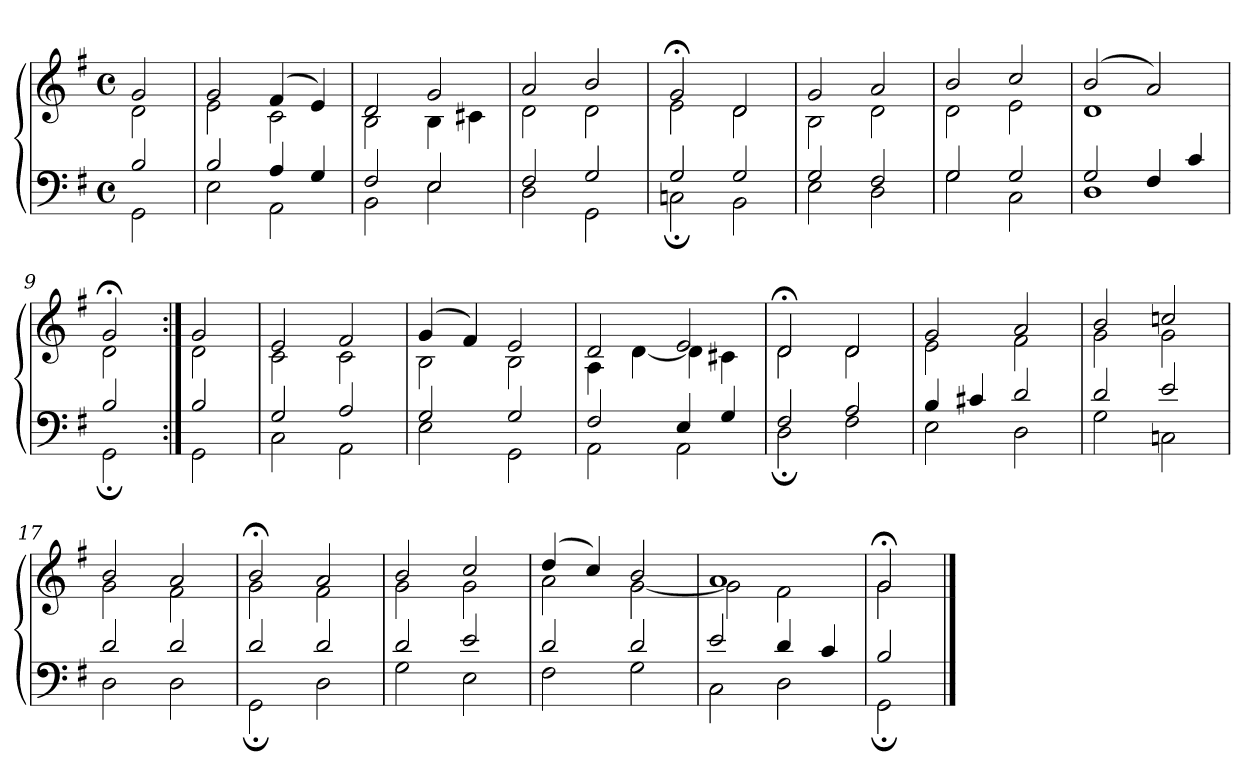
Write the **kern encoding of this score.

**kern	**kern
*part1	*part1
*staff2	*staff1
*clefF4	*clefG2
*k[f#]	*k[f#]
*M4/4	*M4/4
*met(c)	*met(c)
=1	=1
*^	*^
2B	2GG	2g	2d
=2	=2	=2	=2
2B	2E	2g	2e
4A	2AA	(4f#	2c
4G	.	4e)	.
=3	=3	=3	=3
2F#	2BB	2d	2B
2E	2E	2g	4B
.	.	.	4c#X
=4	=4	=4	=4
2F#	2D	2a	2d
2G	2GG	2b	2d
=5	=5	=5	=5
2G	2Cn;	2g;<	2e
2G	2BB	2d	2d
=6	=6	=6	=6
2G	2E	2g	2B
2F#	2D	2a	2d
=7	=7	=7	=7
2G	2G	2b	2d
2G	2C	2cc	2e
!!LO:LB:g=z	!!
=8	=8	=8	=8
2G	1D	(2b	1d
4F#	.	2a)	.
4c	.	.	.
=9	=9	=9	=9
2B	2GG;	2g;<	2d
=10:|!	=10:|!	=10:|!	=10:|!
2B	2GG	2g	2d
=11	=11	=11	=11
2G	2C	2e	2c
2A	2AA	2f#	2c
=12	=12	=12	=12
2G	2E	(4g	2B
.	.	4f#)	.
2G	2GG	2e	2B
=13	=13	=13	=13
2F#	2AA	2d	4A
.	.	.	[4d
4E	2AA	2e	4d]
4G	.	.	4c#X
=14	=14	=14	=14
2F#	2D;	2d;<	2d
2A	2F#	2d	2d
!!LO:LB:g=z	!!
=15	=15	=15	=15
4B	2E	2g	2e
4c#X	.	.	.
2d	2D	2a	2f#
=16	=16	=16	=16
2d	2G	2b	2g
2e	2Cn	2ccn	2g
=17	=17	=17	=17
2d	2D	2b	2g
2d	2D	2a	2f#
=18	=18	=18	=18
2d	2GG;	2b;<	2g
2d	2D	2a	2f#
=19	=19	=19	=19
2d	2G	2b	2g
2e	2E	2cc	2g
=20	=20	=20	=20
2d	2F#	(4dd	2a
.	.	4cc)	.
2d	2G	2b	[2g
=21	=21	=21	=21
2e	2C	1a	2g]
4d	2D	.	2f#
4c	.	.	.
=22	=22	=22	=22
2B	2GG;	2g;<	2g
*v	*v	*	*
*	*v	*v
==	==
*-	*-
